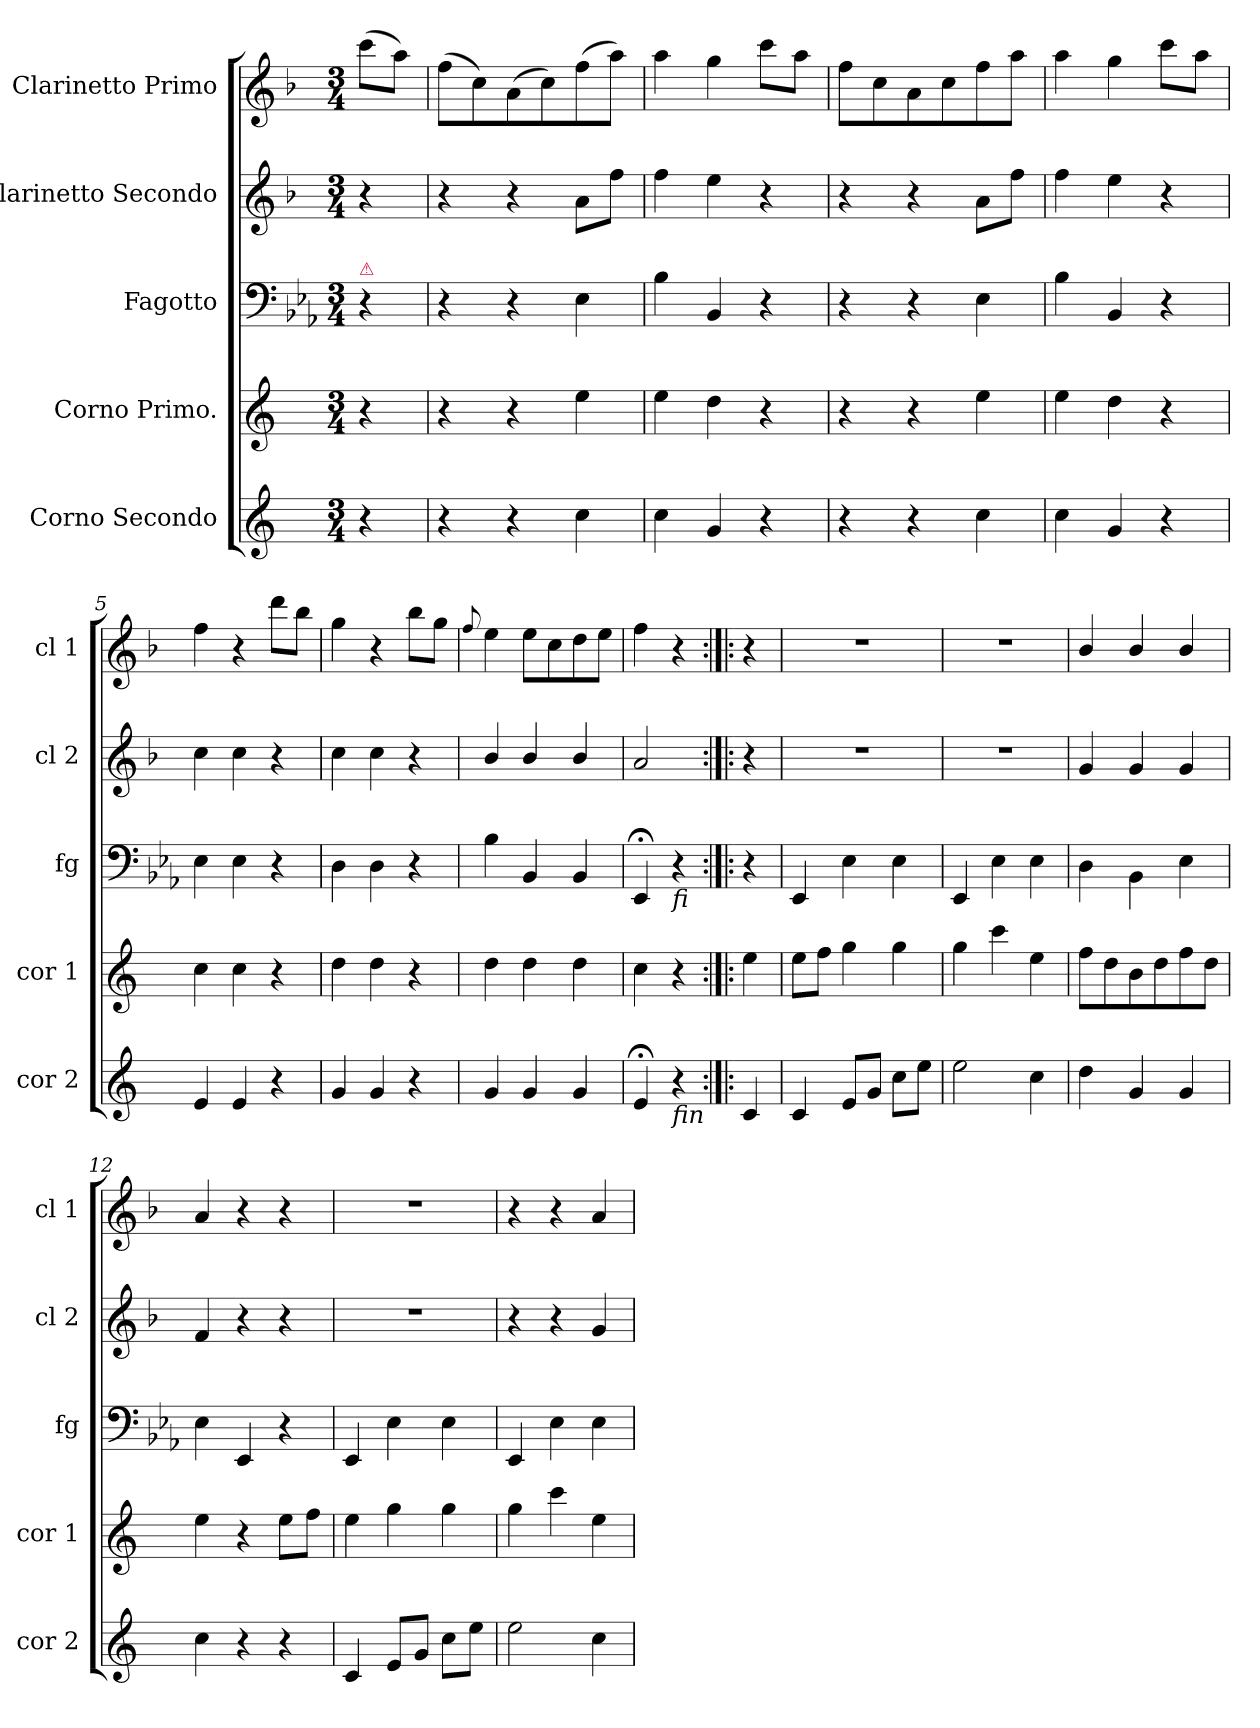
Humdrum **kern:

**kern	**kern	**kern	**kern	**kern
*part5	*part4	*part3	*part2	*part1
*staff5	*staff4	*staff3	*staff2	*staff1
*I"Corno Secondo	*I"Corno Primo.	*I"Fagotto	*I"Clarinetto Secondo	*I"Clarinetto Primo
*I'cor 2	*I'cor 1	*I'fg	*I'cl 2	*I'cl 1
*clefG2	*clefG2	*clefF4	*clefG2	*clefG2
*ITrd5c9	*ITrd5c9	*	*ITrd1c2	*ITrd1c2
*k[b-e-a-]	*k[b-e-a-]	*k[b-e-a-]	*k[b-e-a-]	*k[b-e-a-]
*M3/4	*M3/4	*M3/4	*M3/4	*M3/4
=	=	=	=	=
!	!	!LO:TX:a:color=crimson:t=⚠	!	!
4r	4r	4r	4r	(8bb-\L
.	.	.	.	8gg\J)
=1	=1	=1	=1	=1
4r	4r	4r	4r	(8ee-\L
.	.	.	.	8b-\)
4r	4r	4r	4r	(8g\
.	.	.	.	8b-\)
4e-\	4g\	4E-\	8g\L	(8ee-\
.	.	.	8ee-\J	8gg\J)
=2	=2	=2	=2	=2
4e-\	4g\	4B-\	4ee-\	4gg\
4B-/	4f\	4BB-/	4dd\	4ff\
4r	4r	4r	4r	8bb-\L
.	.	.	.	8gg\J
=3	=3	=3	=3	=3
4r	4r	4r	4r	8ee-\L
.	.	.	.	8b-\
4r	4r	4r	4r	8g\
.	.	.	.	8b-\
4e-\	4g\	4E-\	8g\L	8ee-\
.	.	.	8ee-\J	8gg\J
=4	=4	=4	=4	=4
4e-\	4g\	4B-\	4ee-\	4gg\
4B-/	4f\	4BB-/	4dd\	4ff\
4r	4r	4r	4r	8bb-\L
.	.	.	.	8gg\J
=5	=5	=5	=5	=5
4G/	4e-\	4E-\	4b-\	4ee-\
4G/	4e-\	4E-\	4b-\	4r
4r	4r	4r	4r	8ccc\L
.	.	.	.	8aa-\J
=6	=6	=6	=6	=6
4B-/	4f\	4D\	4b-\	4ff\
4B-/	4f\	4D\	4b-\	4r
4r	4r	4r	4r	8aa-\L
.	.	.	.	8ff\J
=7	=7	=7	=7	=7
.	.	.	.	8qqee-/
4B-/	4f\	4B-\	4a-/	4dd\
4B-/	4f\	4BB-/	4a-/	8dd\L
.	.	.	.	8b-\
4B-/	4f\	4BB-/	4a-/	8cc\
.	.	.	.	8dd\J
=8	=8	=8	=8	=8
4G;</	4e-\	4EE-;</	2g/	4ee-\
!	!	!LO:TX:b:i:t=fi	!	!
!LO:TX:b:i:t=fin	!	!	!	!
4r	4r	4r	.	4r
=:|!|:	=:|!|:	=:|!|:	=:|!|:	=:|!|:
4E-/	4g\	4r	4r	4r
=9	=9	=9	=9	=9
4E-/	8g\L	4EE-/	2.r	2.r
.	8a-\J	.	.	.
8G/L	4b-\	4E-\	.	.
8B-/J	.	.	.	.
8e-\L	4b-\	4E-\	.	.
8g\J	.	.	.	.
=10	=10	=10	=10	=10
2g\	4b-\	4EE-/	2.r	2.r
.	4ee-\	4E-\	.	.
4e-\	4g\	4E-\	.	.
=11	=11	=11	=11	=11
4f\	8a-\L	4D\	4f/	4a-/
.	8f\	.	.	.
4B-/	8d\	4BB-\	4f/	4a-/
.	8f\	.	.	.
4B-/	8a-\	4E-\	4f/	4a-/
.	8f\J	.	.	.
=12	=12	=12	=12	=12
4e-\	4g\	4E-\	4e-/	4g/
4r	4r	4EE-/	4r	4r
4r	8g\L	4r	4r	4r
.	8a-\J	.	.	.
=13	=13	=13	=13	=13
4E-/	4g\	4EE-/	2.r	2.r
8G/L	4b-\	4E-\	.	.
8B-/J	.	.	.	.
8e-\L	4b-\	4E-\	.	.
8g\J	.	.	.	.
=14	=14	=14	=14	=14
2g\	4b-\	4EE-/	4r	4r
.	4ee-\	4E-\	4r	4r
4e-\	4g\	4E-\	4f/	4g/
=	=	=	=	=
*-	*-	*-	*-	*-
